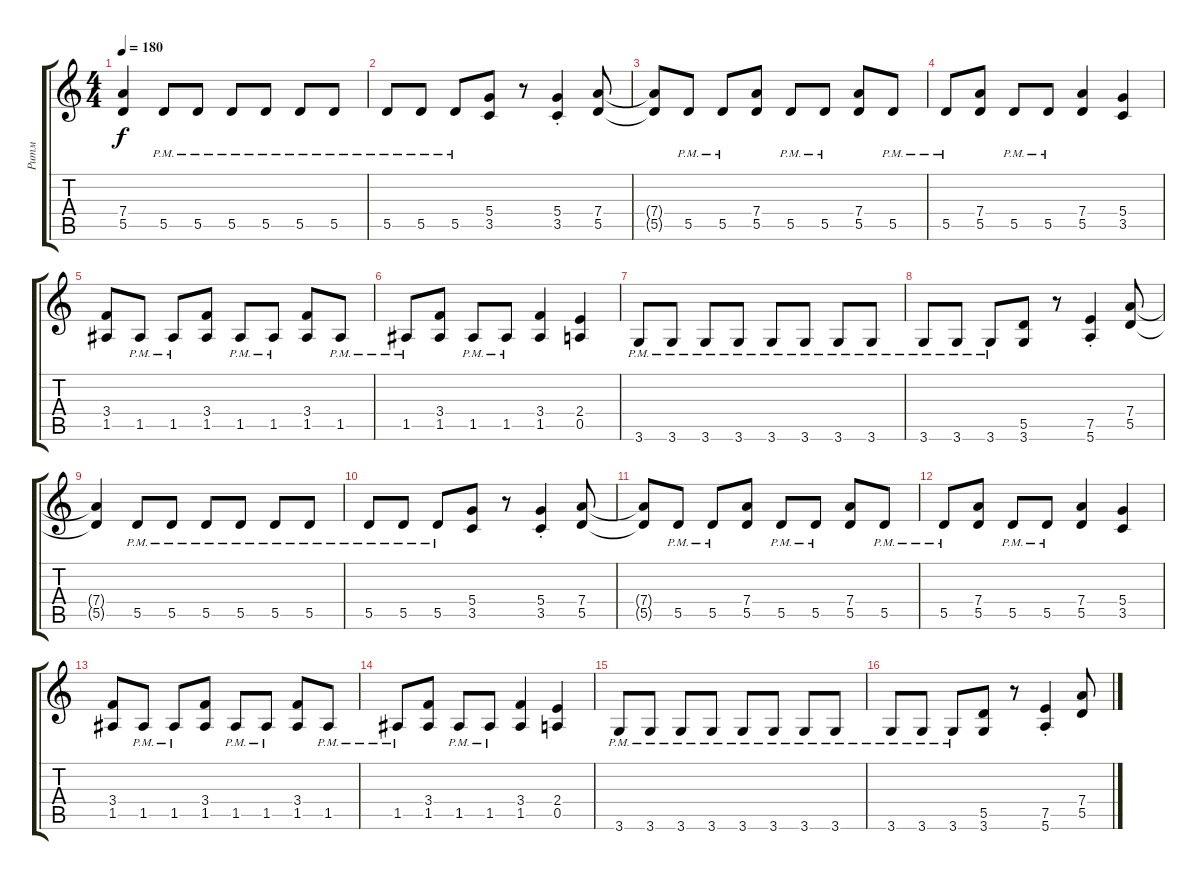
\track ("Ритм" "Ритм") {instrument overdrivenguitar}
\staff {score tabs}
\tuning (E4 B3 G3 D3 A2 E2) {hide}
\ts (4 4)
\tempo 180
\clef g2
\ks c
(7.4{t} 5.5{t}).4{dy f} 5.5{pm}.8 5.5{pm}.8 5.5{pm}.8 5.5{pm}.8 5.5{pm}.8 5.5{pm}.8 |
5.5{pm}.8 5.5{pm}.8 5.5{pm}.8 (5.4 3.5).8 r.8 (5.4{st} 3.5{st}).4 (7.4 5.5).8 |
(7.4{t} 5.5{t}).8 5.5{pm}.8 5.5{pm}.8 (7.4 5.5).8 5.5{pm}.8 5.5{pm}.8 (7.4 5.5).8 5.5{pm}.8 |
5.5{pm}.8 (7.4 5.5).8 5.5{pm}.8 5.5{pm}.8 (7.4 5.5).4 (5.4 3.5).4 |
(3.4 1.5).8 1.5{pm}.8 1.5{pm}.8 (3.4 1.5).8 1.5{pm}.8 1.5{pm}.8 (3.4 1.5).8 1.5{pm}.8 |
1.5{pm}.8 (3.4 1.5).8 1.5{pm}.8 1.5{pm}.8 (3.4 1.5).4 (2.4 0.5).4 |
3.6{pm}.8 3.6{pm}.8 3.6{pm}.8 3.6{pm}.8 3.6{pm}.8 3.6{pm}.8 3.6{pm}.8 3.6{pm}.8 |
3.6{pm}.8 3.6{pm}.8 3.6{pm}.8 (5.5 3.6).8 r.8 (7.5{st} 5.6{st}).4 (7.4 5.5).8 |
(7.4{t} 5.5{t}).4 5.5{pm}.8 5.5{pm}.8 5.5{pm}.8 5.5{pm}.8 5.5{pm}.8 5.5{pm}.8 |
5.5{pm}.8 5.5{pm}.8 5.5{pm}.8 (5.4 3.5).8 r.8 (5.4{st} 3.5{st}).4 (7.4 5.5).8 |
(7.4{t} 5.5{t}).8 5.5{pm}.8 5.5{pm}.8 (7.4 5.5).8 5.5{pm}.8 5.5{pm}.8 (7.4 5.5).8 5.5{pm}.8 |
5.5{pm}.8 (7.4 5.5).8 5.5{pm}.8 5.5{pm}.8 (7.4 5.5).4 (5.4 3.5).4 |
(3.4 1.5).8 1.5{pm}.8 1.5{pm}.8 (3.4 1.5).8 1.5{pm}.8 1.5{pm}.8 (3.4 1.5).8 1.5{pm}.8 |
1.5{pm}.8 (3.4 1.5).8 1.5{pm}.8 1.5{pm}.8 (3.4 1.5).4 (2.4 0.5).4 |
3.6{pm}.8 3.6{pm}.8 3.6{pm}.8 3.6{pm}.8 3.6{pm}.8 3.6{pm}.8 3.6{pm}.8 3.6{pm}.8 |
3.6{pm}.8 3.6{pm}.8 3.6{pm}.8 (5.5 3.6).8 r.8 (7.5{st} 5.6{st}).4 (7.4 5.5).8
